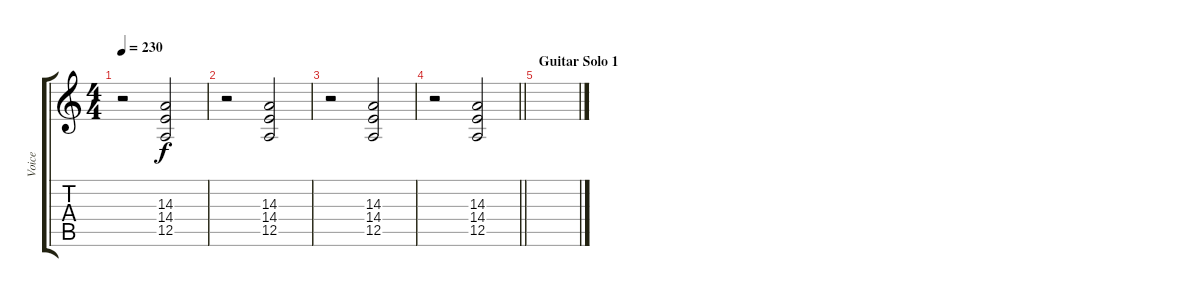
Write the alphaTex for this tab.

\track ("Voice" "Voice") {instrument lead4chiff}
\staff {score tabs}
\tuning (E4 B3 G3 D3 A2 E2) {hide}
\ts (4 4)
\tempo 230
\clef g2
\ks c
r.2{dy f} (14.3 14.4 12.5).2 |
r.2 (14.3 14.4 12.5).2 |
r.2 (14.3 14.4 12.5).2 |
\barLineRight lightlight
r.2 (14.3 14.4 12.5).2 |
\section ("" "Guitar Solo 1")
